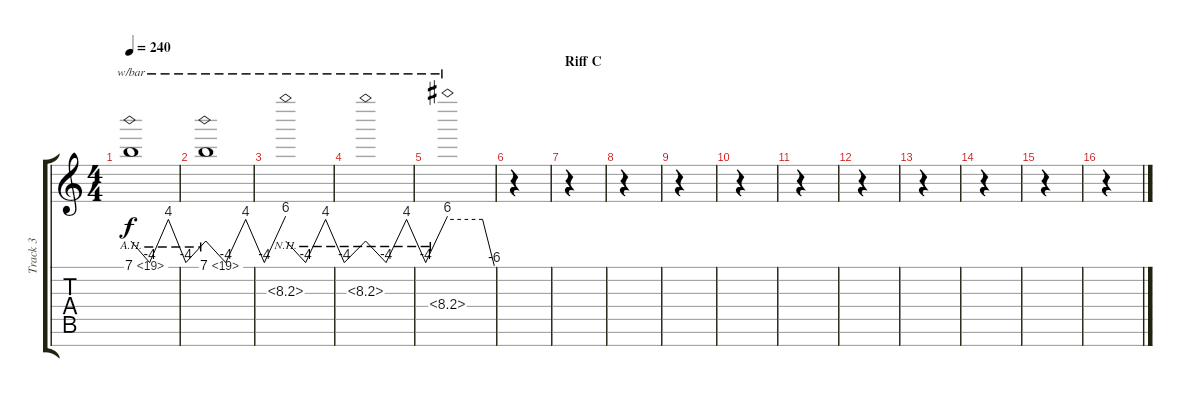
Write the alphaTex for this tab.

\track ("Track 3" "Track 3") {instrument distortionguitar}
\staff {score tabs}
\tuning (E4 B3 G3 D3 A2 E2 B1) {hide}
\ts (4 4)
\tempo 240
\clef g2
\ks c
7.1{ah 12}.1{tbe (custom default 0 0 15 -16 30 16 44 -16 60 0) dy f} |
7.1{ah 12}.1{tbe (custom default 0 0 15 -16 30 16 44 -16 60 24)} |
8.3{nh}.1{tbe (custom default 0 0 15 -16 30 16 44 -16 60 0)} |
8.3{nh}.1{tbe (custom default 0 0 15 -16 30 16 44 -16 60 24)} |
8.4{nh}.1{tbe (custom default 0 16 45 16 60 -24)} |
r.4 |
\section ("" "Riff C")
r.4 |
r.4 |
r.4 |
r.4 |
r.4 |
r.4 |
r.4 |
r.4 |
r.4 |
r.4
